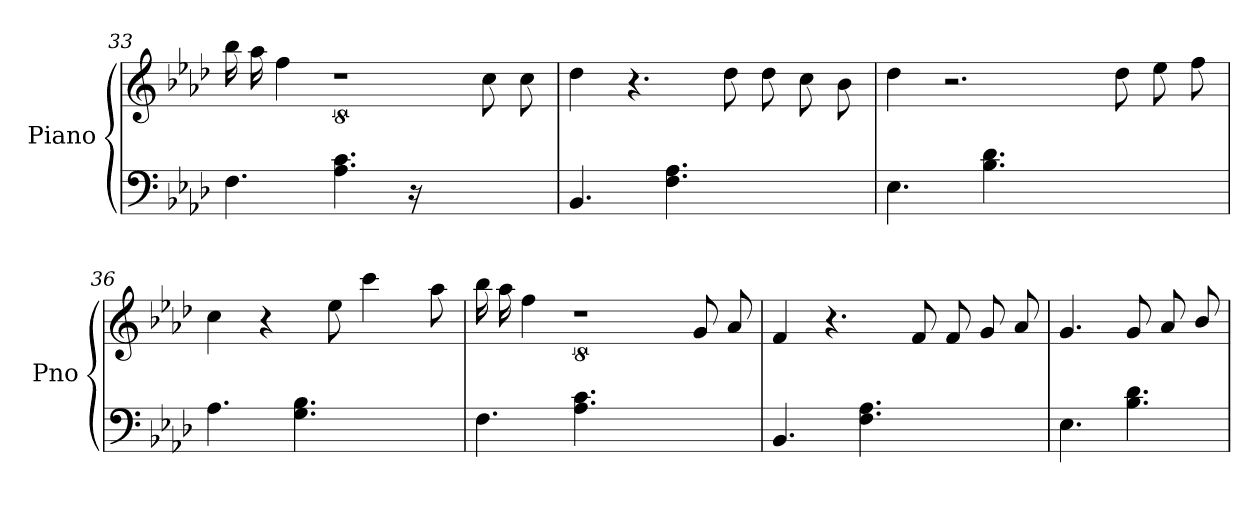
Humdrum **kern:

**kern	**kern
*part1	*part1
*staff2	*staff1
*I"Piano	*
*I'Pno	*
*clefF4	*clefG2
*k[b-e-a-d-]	*k[b-e-a-d-]
=33	=33
4.F\	16bb-\
.	16aa-\
.	4ff\
4.A-\ 4.c\	8%5r
16r	.
4..ryy	.
.	8cc\
.	8cc\
!!LO:LB:g=z
=34	=34
4.BB-/	4dd-\
.	4.r
4.F\ 4.A-\	.
.	8dd-\
4.ryy	8dd-\
.	8cc\
.	8b-\
=35	=35
4.E-\	4dd-\
.	2.r
4.d-\ 4.B-\	.
2ryy	.
.	8dd-\
.	8ee-\
8ryy	8ff\
=36	=36
4.A-\	4cc\
.	4r
4.B-\ 4.G\	.
.	8ee-\
.	4ccc\
4ryy	.
.	8aa-\
=37	=37
4.F\	16bb-\
.	16aa-\
.	4ff\
4.c\ 4.A-\	8%5r
2ryy	.
.	8g/
.	8a-/
=38	=38
4.BB-/	4f/
.	4.r
4.F\ 4.A-\	.
.	8f/
4.ryy	8f/
.	8g/
.	8a-/
=39	=39
4.E-\	4.g/
4.d-\ 4.B-\	8g/
.	8a-/
.	8b-/
=	=
*-	*-
